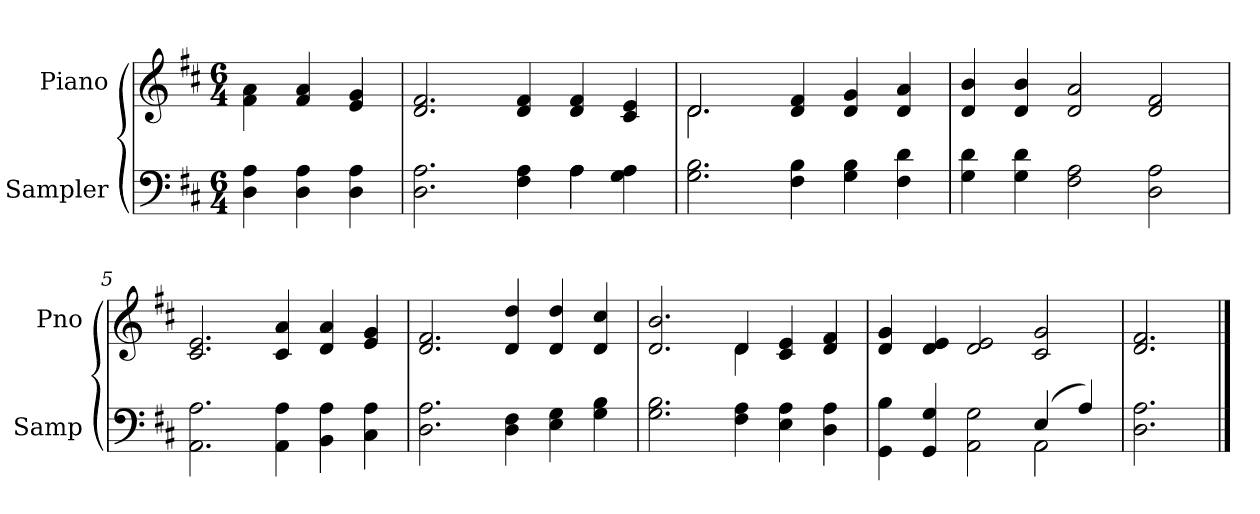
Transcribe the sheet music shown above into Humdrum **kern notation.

**kern	**kern
*part2	*part1
*staff2	*staff1
*I"Sampler	*I"Piano
*I'Samp	*I'Pno
*clefF4	*clefG2
*k[f#c#]	*k[f#c#]
*D:	*D:
*M6/4	*M6/4
=1	=1
4D\ 4A\	4f#\ 4a\
4D\ 4A\	4f# 4a
4D\ 4A\	4e 4g
=2	=2
*^	*
2.D\ 2.A\	1ryy	2.d 2.f#
4F# 4A	.	4d 4f#
4A\	4A	4d 4f#
4G 4A	4ryy	4c# 4e
*v	*v	*
=3	=3
*	*^
2.G 2.B	2.d/	2.d
4F# 4B	4d 4f#	2.ryy
4G 4B	4d 4g	.
4F# 4d	4d 4a	.
*	*v	*v
=4	=4
4G 4d	4d 4b
4G 4d	4d 4b
2F# 2A	2d 2a
2D 2A	2d 2f#
=5	=5
2.AA 2.A	2.c# 2.e
4AA 4A	4c# 4a
4BB 4A	4d 4a
4C# 4A	4e 4g
=6	=6
2.D 2.A	2.d 2.f#
4D 4F#	4d 4dd
4E 4G	4d 4dd
4G 4B	4d 4cc#
=7	=7
*	*^
2.G 2.B	2.d 2.b	2.ryy
4F# 4A	4d/	4d
4E 4A	4c# 4e	2ryy
4D 4A	4d/ 4f#/	.
*	*v	*v
=8	=8
*^	*
4GG 4B	1ryy	4d 4g
4GG 4G	.	4d 4e
2AA 2G	.	2d 2e
(4E/	2AA	2c# 2g
4A/)	.	.
*v	*v	*
=9	=9
2.D 2.A	2.d 2.f#
==	==
*-	*-
